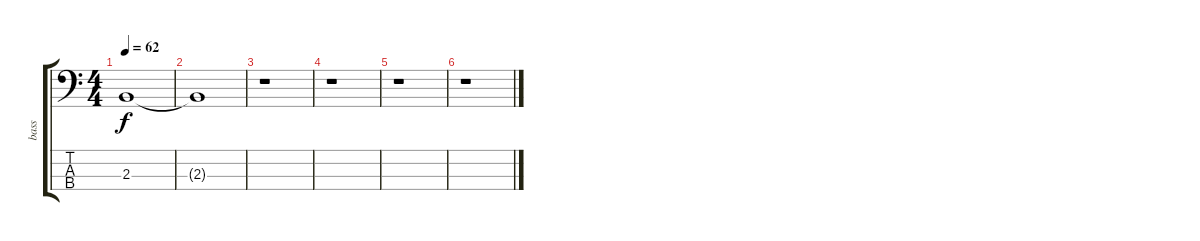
\track ("bass" "bass") {instrument electricbassfinger}
\staff {score tabs}
\tuning (G2 D2 A1 E1) {hide}
\ts (4 4)
\tempo 62
\clef f4
\ks c
2.3.1{dy f} |
2.3{t}.1 |
r.1 |
r.1 |
r.1 |
r.1
